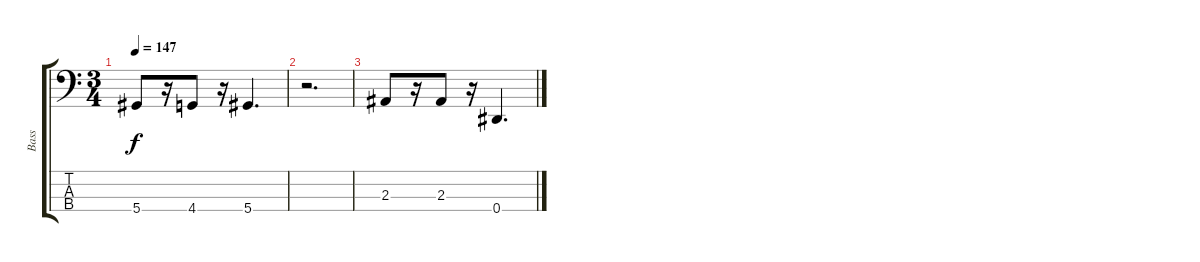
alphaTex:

\track ("Bass" "Bass") {instrument electricbassfinger}
\staff {score tabs}
\tuning (Gb2 Db2 Ab1 Eb1) {hide}
\ts (3 4)
\tempo 147
\clef f4
\ks c
5.4.8{dy f} r.16 4.4.8 r.16 5.4.4{d} |
r.2{d} |
2.3.8 r.16 2.3.8 r.16 0.4.4{d}
